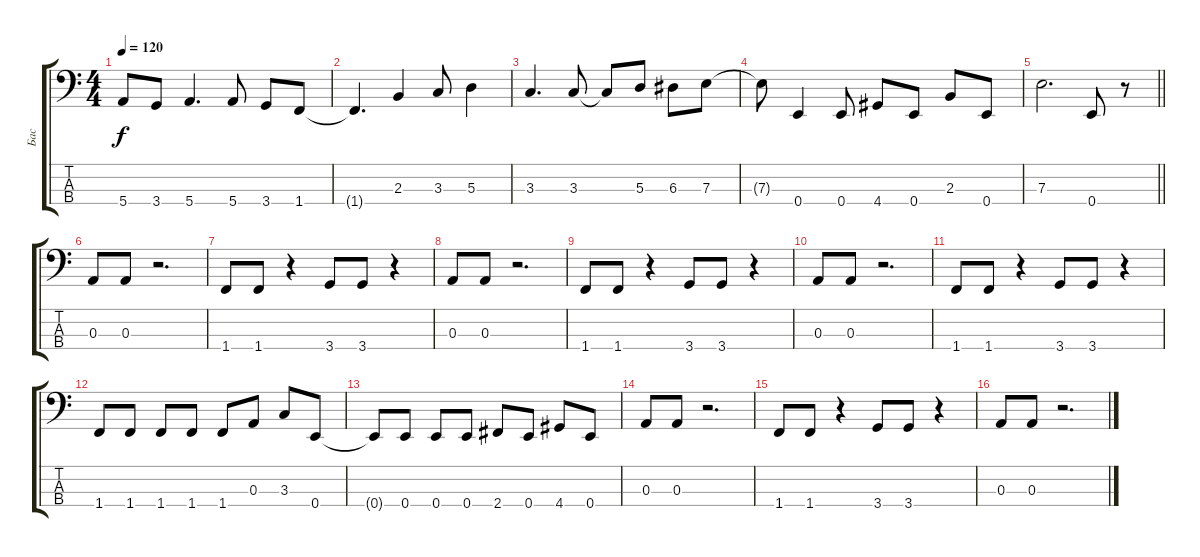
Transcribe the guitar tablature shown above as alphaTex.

\track ("Бас" "Бас") {instrument electricbassfinger}
\staff {score tabs}
\tuning (G2 D2 A1 E1) {hide}
\ts (4 4)
\tempo 120
\clef f4
\ks c
5.4.8{dy f} 3.4.8 5.4.4{d} 5.4.8 3.4.8 1.4.8 |
1.4{t}.4{d} 2.3.4 3.3.8 5.3.4 |
3.3.4{d} 3.3.8 3.3{t}.8 5.3.8 6.3.8 7.3.8 |
7.3{t}.8 0.4.4 0.4.8 4.4.8 0.4.8 2.3.8 0.4.8 |
\barLineRight lightlight
7.3.2{d} 0.4.8 r.8 |
\section ("" "")
0.3.8 0.3.8 r.2{d} |
1.4.8 1.4.8 r.4 3.4.8 3.4.8 r.4 |
0.3.8 0.3.8 r.2{d} |
1.4.8 1.4.8 r.4 3.4.8 3.4.8 r.4 |
0.3.8 0.3.8 r.2{d} |
1.4.8 1.4.8 r.4 3.4.8 3.4.8 r.4 |
1.4.8 1.4.8 1.4.8 1.4.8 1.4.8 0.3.8 3.3.8 0.4.8 |
0.4{t}.8 0.4.8 0.4.8 0.4.8 2.4.8 0.4.8 4.4.8 0.4.8 |
0.3.8 0.3.8 r.2{d} |
1.4.8 1.4.8 r.4 3.4.8 3.4.8 r.4 |
0.3.8 0.3.8 r.2{d}
